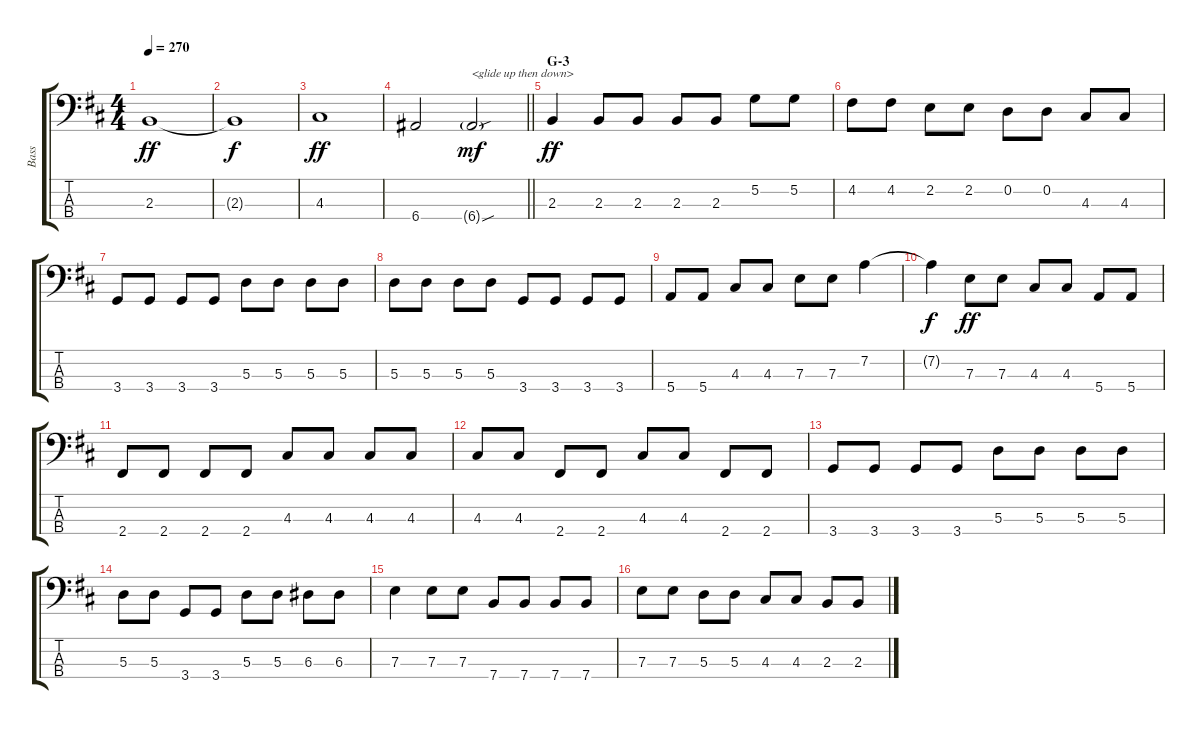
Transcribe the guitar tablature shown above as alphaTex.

\track ("Bass" "Bass") {instrument electricbasspick}
\staff {score tabs}
\tuning (G2 D2 A1 E1) {hide}
\ts (4 4)
\tempo 270
\clef f4
\ks d
2.3.1{dy ff} |
2.3{t}.1{dy f} |
4.3.1{dy ff} |
\barLineRight lightlight
6.4.2 6.4{sou g}.2{txt "<glide up then down>" dy mf} |
\section ("" "G-3")
2.3.4{dy ff} 2.3.8 2.3.8 2.3.8 2.3.8 5.2.8 5.2.8 |
4.2.8 4.2.8 2.2.8 2.2.8 0.2.8 0.2.8 4.3.8 4.3.8 |
3.4.8 3.4.8 3.4.8 3.4.8 5.3.8 5.3.8 5.3.8 5.3.8 |
5.3.8 5.3.8 5.3.8 5.3.8 3.4.8 3.4.8 3.4.8 3.4.8 |
5.4.8 5.4.8 4.3.8 4.3.8 7.3.8 7.3.8 7.2.4 |
7.2{t}.4{dy f} 7.3.8{dy ff} 7.3.8 4.3.8 4.3.8 5.4.8 5.4.8 |
2.4.8 2.4.8 2.4.8 2.4.8 4.3.8 4.3.8 4.3.8 4.3.8 |
4.3.8 4.3.8 2.4.8 2.4.8 4.3.8 4.3.8 2.4.8 2.4.8 |
3.4.8 3.4.8 3.4.8 3.4.8 5.3.8 5.3.8 5.3.8 5.3.8 |
5.3.8 5.3.8 3.4.8 3.4.8 5.3.8 5.3.8 6.3.8 6.3.8 |
7.3.4 7.3.8 7.3.8 7.4.8 7.4.8 7.4.8 7.4.8 |
7.3.8 7.3.8 5.3.8 5.3.8 4.3.8 4.3.8 2.3.8 2.3.8
